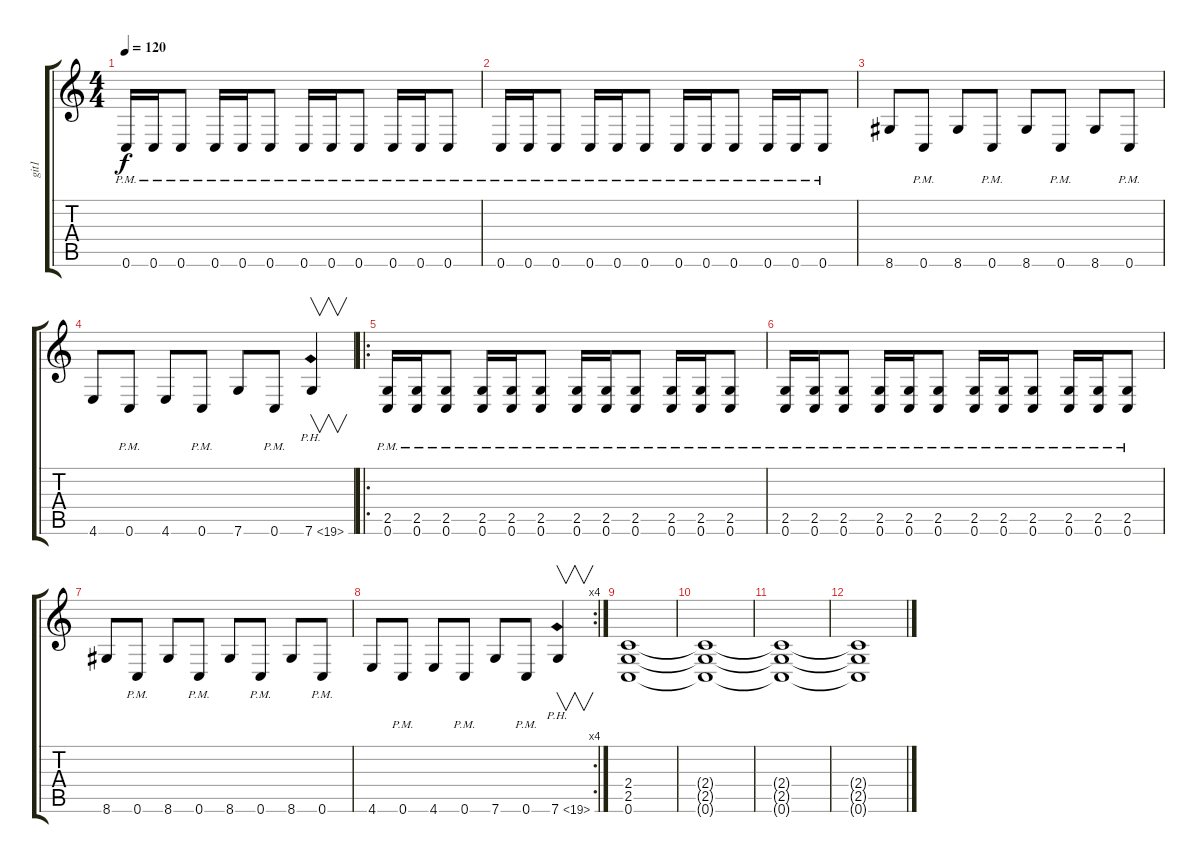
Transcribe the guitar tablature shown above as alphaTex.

\track ("git1" "git1") {instrument distortionguitar}
\staff {score tabs}
\tuning (C4 G3 Eb3 Bb2 F2 C2) {hide}
\ts (4 4)
\tempo 120
\clef g2
\ks c
0.6{pm}.16{dy f} 0.6{pm}.16 0.6{pm}.8 0.6{pm}.16 0.6{pm}.16 0.6{pm}.8 0.6{pm}.16 0.6{pm}.16 0.6{pm}.8 0.6{pm}.16 0.6{pm}.16 0.6{pm}.8 |
0.6{pm}.16 0.6{pm}.16 0.6{pm}.8 0.6{pm}.16 0.6{pm}.16 0.6{pm}.8 0.6{pm}.16 0.6{pm}.16 0.6{pm}.8 0.6{pm}.16 0.6{pm}.16 0.6{pm}.8 |
8.6.8 0.6{pm}.8 8.6.8 0.6{pm}.8 8.6.8 0.6{pm}.8 8.6.8 0.6{pm}.8 |
4.6.8 0.6{pm}.8 4.6.8 0.6{pm}.8 7.6.8 0.6{pm}.8 7.6{ph 12}.4{v instrument guitarharmonics} |
\ro
(2.5{pm} 0.6{pm}).16{instrument distortionguitar} (2.5{pm} 0.6{pm}).16 (2.5{pm} 0.6{pm}).8 (2.5{pm} 0.6{pm}).16 (2.5{pm} 0.6{pm}).16 (2.5{pm} 0.6{pm}).8 (2.5{pm} 0.6{pm}).16 (2.5{pm} 0.6{pm}).16 (2.5{pm} 0.6{pm}).8 (2.5{pm} 0.6{pm}).16 (2.5{pm} 0.6{pm}).16 (2.5{pm} 0.6{pm}).8 |
(2.5{pm} 0.6{pm}).16 (2.5{pm} 0.6{pm}).16 (2.5{pm} 0.6{pm}).8 (2.5{pm} 0.6{pm}).16 (2.5{pm} 0.6{pm}).16 (2.5{pm} 0.6{pm}).8 (2.5{pm} 0.6{pm}).16 (2.5{pm} 0.6{pm}).16 (2.5{pm} 0.6{pm}).8 (2.5{pm} 0.6{pm}).16 (2.5{pm} 0.6{pm}).16 (2.5{pm} 0.6{pm}).8 |
8.6.8 0.6{pm}.8 8.6.8 0.6{pm}.8 8.6.8 0.6{pm}.8 8.6.8 0.6{pm}.8 |
\rc 4
4.6.8 0.6{pm}.8 4.6.8 0.6{pm}.8 7.6.8 0.6{pm}.8 7.6{ph 12}.4{v instrument guitarharmonics} |
(2.4 2.5 0.6).1{instrument distortionguitar} |
(2.4{t} 2.5{t} 0.6{t}).1 |
(2.4{t} 2.5{t} 0.6{t}).1 |
(2.4{t} 2.5{t} 0.6{t}).1
